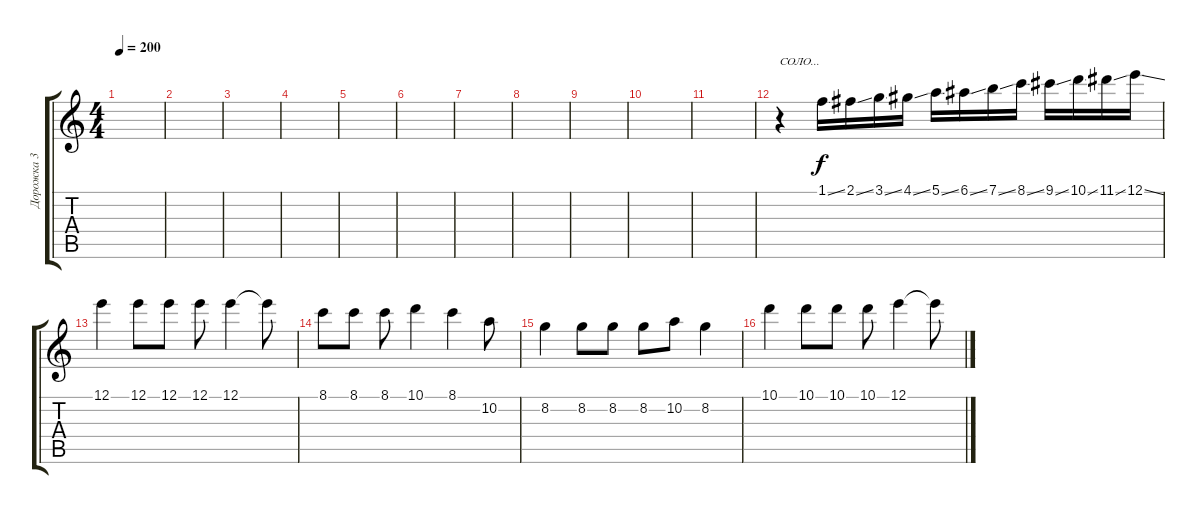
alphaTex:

\track ("Дорожка 3" "Дорожка 3") {instrument acousticguitarnylon}
\staff {score tabs}
\tuning (E4 B3 G3 D3 A2 E2) {hide}
\ts (4 4)
\tempo 200
\clef g2
\ks c
|
|
|
|
|
|
|
|
|
|
|
r.4{txt "СОЛО..."} 1.1{ss}.16 2.1{ss}.16 3.1{ss}.16 4.1{ss}.16 5.1{ss}.16 6.1{ss}.16 7.1{ss}.16 8.1{ss}.16 9.1{ss}.16 10.1{ss}.16 11.1{ss}.16 12.1{ss}.16 |
12.1.4 12.1.8 12.1.8 12.1.8 12.1.4 12.1{t}.8 |
8.1.8 8.1.8 8.1.8 10.1.4 8.1.4 10.2.8 |
8.2.4 8.2.8 8.2.8 8.2.8 10.2.8 8.2.4 |
10.1.4 10.1.8 10.1.8 10.1.8 12.1.4 12.1{t}.8
